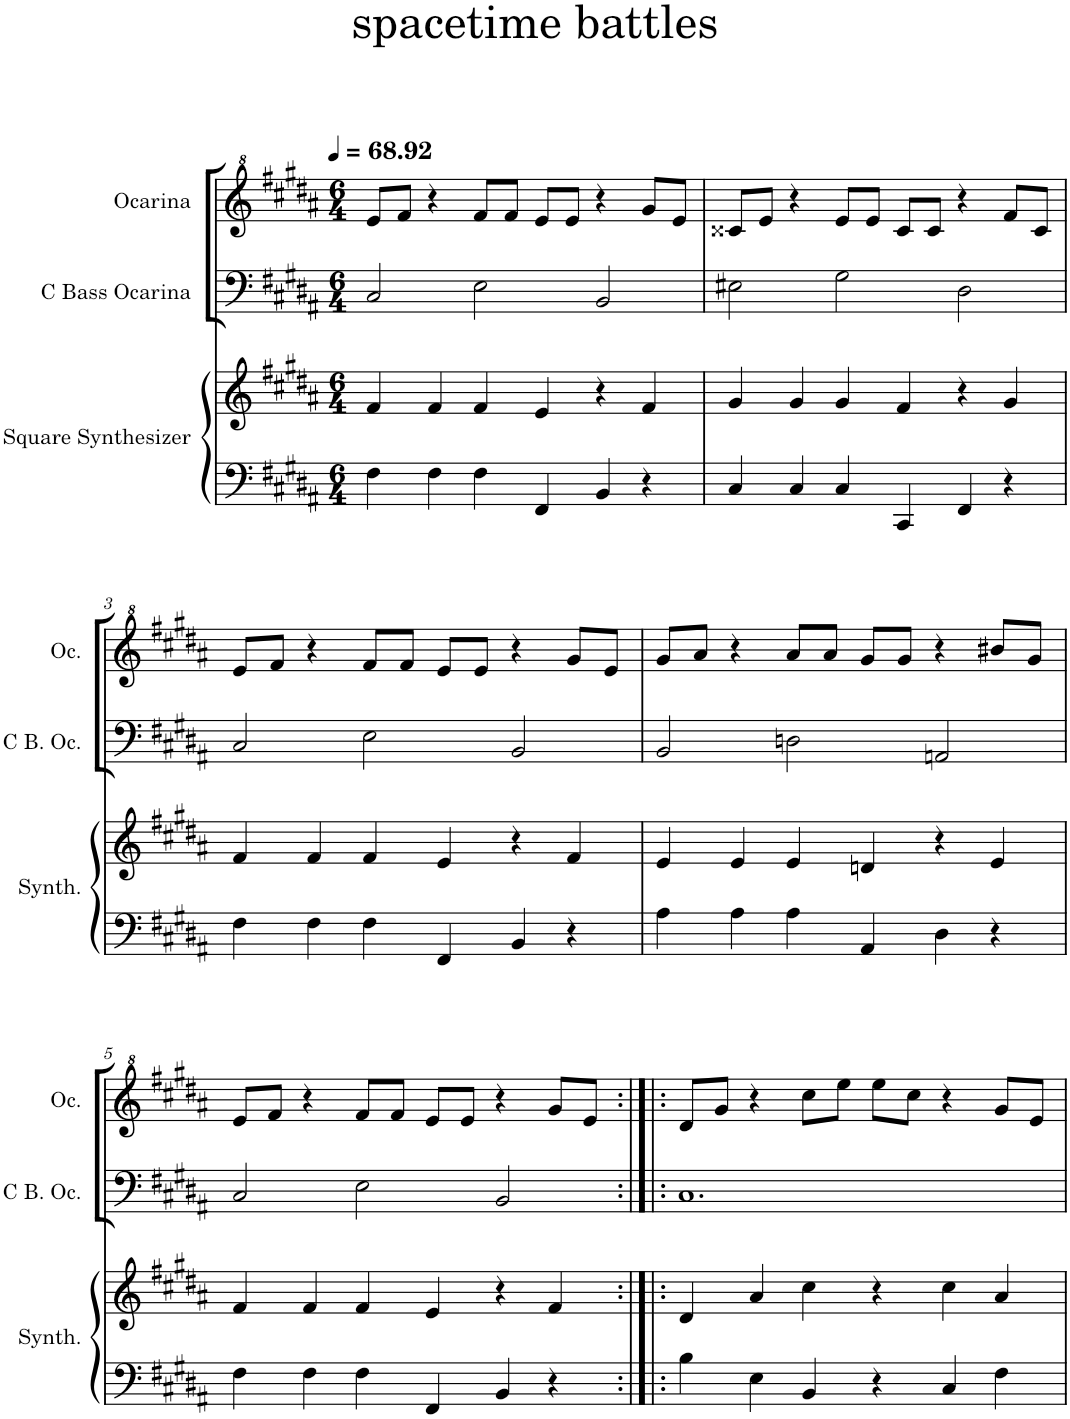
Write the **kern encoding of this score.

**kern	**kern	**kern	**kern
*part3	*part3	*part2	*part1
*staff4	*staff3	*staff2	*staff1
*I"Square Synthesizer	*	*I"C Bass Ocarina	*I"Ocarina
*I'Synth.	*	*I'C B. Oc.	*I'Oc.
*clefF4	*clefG2	*clefF4	*clefG^2
*k[f#c#g#d#a#]	*k[f#c#g#d#a#]	*k[f#c#g#d#a#]	*k[f#c#g#d#a#]
*M6/4	*M6/4	*M6/4	*M6/4
*MM69	*MM69	*MM69	*MM69
=1	=1	=1	=1
4F#\	4f#/	2C#/	8ee/L
.	.	.	8ff#/J
4F#\	4f#/	.	4r
4F#\	4f#/	2E\	8ff#/L
.	.	.	8ff#/J
4FF#/	4e/	.	8ee/L
.	.	.	8ee/J
4BB/	4r	2BB/	4r
4r	4f#/	.	8gg#/L
.	.	.	8ee/J
=2	=2	=2	=2
4C#/	4g#/	2E#X\	8cc##X/L
.	.	.	8ee/J
4C#/	4g#/	.	4r
4C#/	4g#/	2G#\	8ee/L
.	.	.	8ee/J
4CC#/	4f#/	.	8cc##/L
.	.	.	8cc##/J
4FF#/	4r	2D#\	4r
4r	4g#/	.	8ff#/L
.	.	.	8cc##/J
!!LO:LB:g=z
=3	=3	=3	=3
4F#\	4f#/	2C#/	8ee/L
.	.	.	8ff#/J
4F#\	4f#/	.	4r
4F#\	4f#/	2E\	8ff#/L
.	.	.	8ff#/J
4FF#/	4e/	.	8ee/L
.	.	.	8ee/J
4BB/	4r	2BB/	4r
4r	4f#/	.	8gg#/L
.	.	.	8ee/J
=4	=4	=4	=4
4A#\	4e/	2BB/	8gg#/L
.	.	.	8aa#/J
4A#\	4e/	.	4r
4A#\	4e/	2Dn\	8aa#/L
.	.	.	8aa#/J
4AA#/	4dn/	.	8gg#/L
.	.	.	8gg#/J
4D#\	4r	2AAn/	4r
4r	4e/	.	8bb#X/L
.	.	.	8gg#/J
!!LO:LB:g=z
=5	=5	=5	=5
4F#\	4f#/	2C#/	8ee/L
.	.	.	8ff#/J
4F#\	4f#/	.	4r
4F#\	4f#/	2E\	8ff#/L
.	.	.	8ff#/J
4FF#/	4e/	.	8ee/L
.	.	.	8ee/J
4BB/	4r	2BB/	4r
4r	4f#/	.	8gg#/L
.	.	.	8ee/J
=6:|!|:	=6:|!|:	=6:|!|:	=6:|!|:
4B\	4d#/	1.C#	8dd#/L
.	.	.	8gg#/J
4E\	4a#/	.	4r
4BB/	4cc#\	.	8ccc#\L
.	.	.	8eee\J
4r	4r	.	8eee\L
.	.	.	8ccc#\J
4C#/	4cc#\	.	4r
4F#\	4a#/	.	8gg#/L
.	.	.	8ee/J
=	=	=	=
*-	*-	*-	*-
